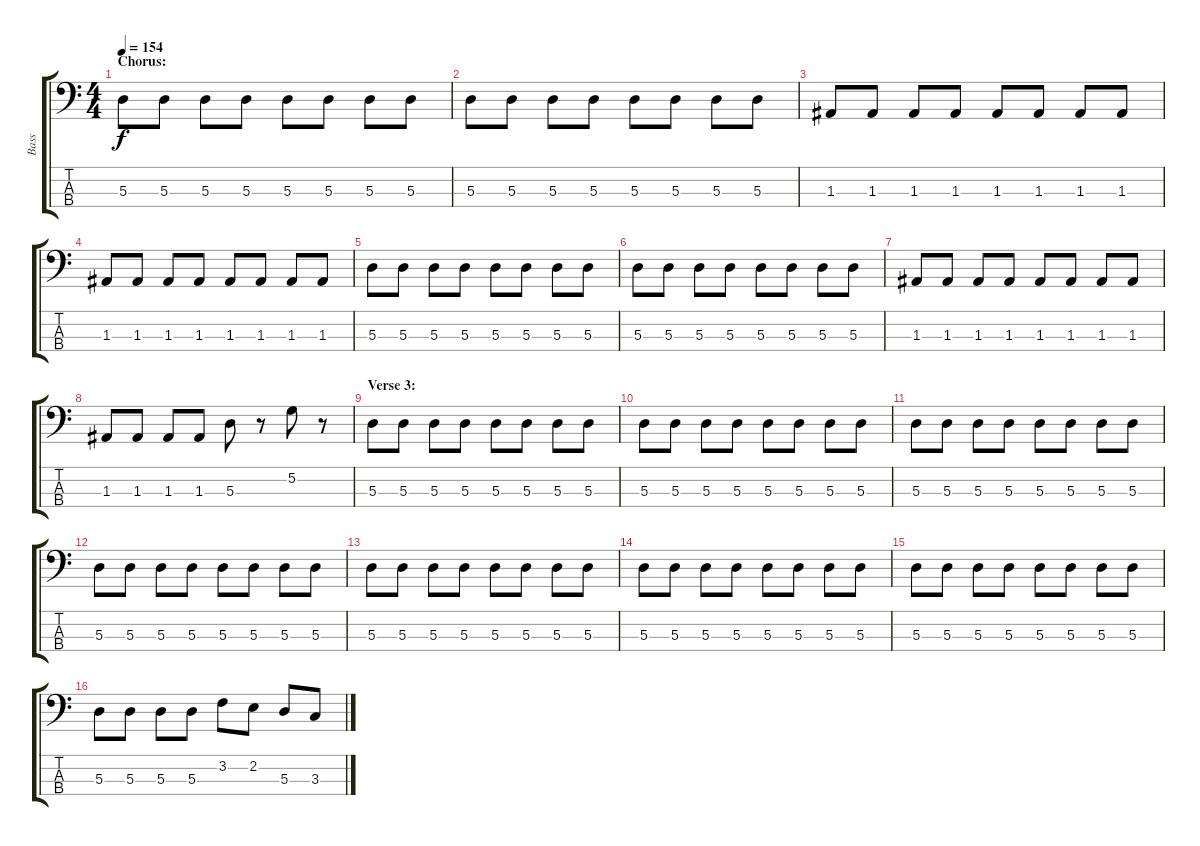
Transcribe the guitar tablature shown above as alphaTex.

\track ("Bass" "Bass") {instrument electricbasspick}
\staff {score tabs}
\tuning (G2 D2 A1 E1) {hide}
\ts (4 4)
\section ("" "Chorus:")
\tempo 154
\clef f4
\ks c
5.3.8{dy f} 5.3.8 5.3.8 5.3.8 5.3.8 5.3.8 5.3.8 5.3.8 |
5.3.8 5.3.8 5.3.8 5.3.8 5.3.8 5.3.8 5.3.8 5.3.8 |
1.3.8 1.3.8 1.3.8 1.3.8 1.3.8 1.3.8 1.3.8 1.3.8 |
1.3.8 1.3.8 1.3.8 1.3.8 1.3.8 1.3.8 1.3.8 1.3.8 |
5.3.8 5.3.8 5.3.8 5.3.8 5.3.8 5.3.8 5.3.8 5.3.8 |
5.3.8 5.3.8 5.3.8 5.3.8 5.3.8 5.3.8 5.3.8 5.3.8 |
1.3.8 1.3.8 1.3.8 1.3.8 1.3.8 1.3.8 1.3.8 1.3.8 |
1.3.8 1.3.8 1.3.8 1.3.8 5.3.8 r.8 5.2.8 r.8 |
\section ("" "Verse 3:")
5.3.8 5.3.8 5.3.8 5.3.8 5.3.8 5.3.8 5.3.8 5.3.8 |
5.3.8 5.3.8 5.3.8 5.3.8 5.3.8 5.3.8 5.3.8 5.3.8 |
5.3.8 5.3.8 5.3.8 5.3.8 5.3.8 5.3.8 5.3.8 5.3.8 |
5.3.8 5.3.8 5.3.8 5.3.8 5.3.8 5.3.8 5.3.8 5.3.8 |
5.3.8 5.3.8 5.3.8 5.3.8 5.3.8 5.3.8 5.3.8 5.3.8 |
5.3.8 5.3.8 5.3.8 5.3.8 5.3.8 5.3.8 5.3.8 5.3.8 |
5.3.8 5.3.8 5.3.8 5.3.8 5.3.8 5.3.8 5.3.8 5.3.8 |
5.3.8 5.3.8 5.3.8 5.3.8 3.2.8 2.2.8 5.3.8 3.3.8
